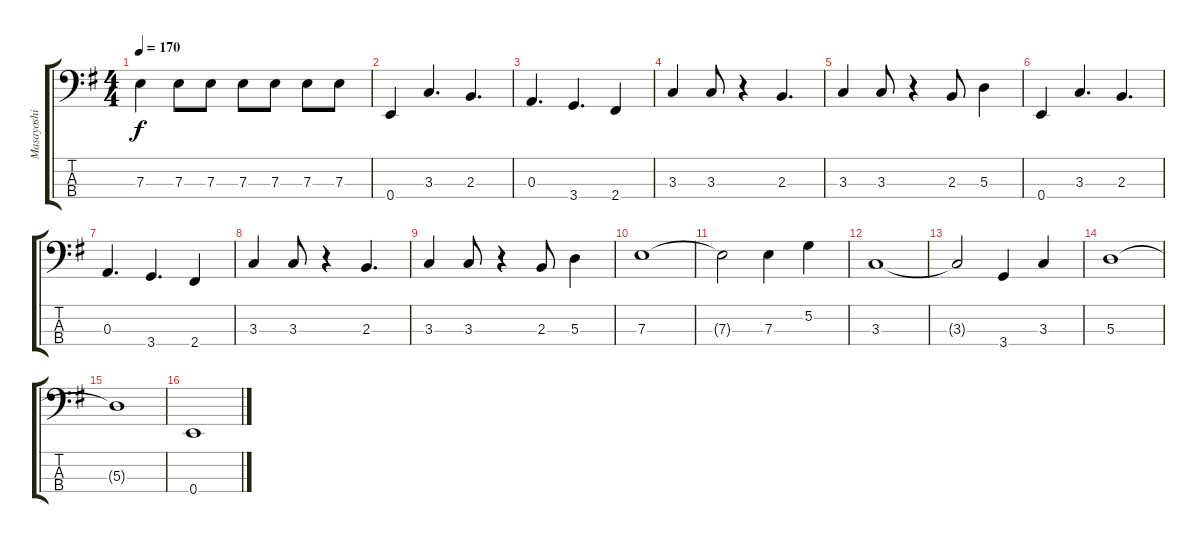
\track ("Masayoshi Yamashita" "Masayoshi ") {instrument electricbassfinger}
\staff {score tabs}
\tuning (G2 D2 A1 E1) {hide}
\ts (4 4)
\tempo 170
\clef f4
\ks eminor
7.3{t}.4{dy f} 7.3.8 7.3.8 7.3.8 7.3.8 7.3.8 7.3.8 |
0.4.4 3.3.4{d} 2.3.4{d} |
0.3.4{d} 3.4.4{d} 2.4.4 |
3.3.4 3.3.8 r.4 2.3.4{d} |
3.3.4 3.3.8 r.4 2.3.8 5.3.4 |
0.4.4 3.3.4{d} 2.3.4{d} |
0.3.4{d} 3.4.4{d} 2.4.4 |
3.3.4 3.3.8 r.4 2.3.4{d} |
3.3.4 3.3.8 r.4 2.3.8 5.3.4 |
7.3.1 |
7.3{t}.2 7.3.4 5.2.4 |
3.3.1 |
3.3{t}.2 3.4.4 3.3.4 |
5.3.1 |
5.3{t}.1 |
0.4.1
